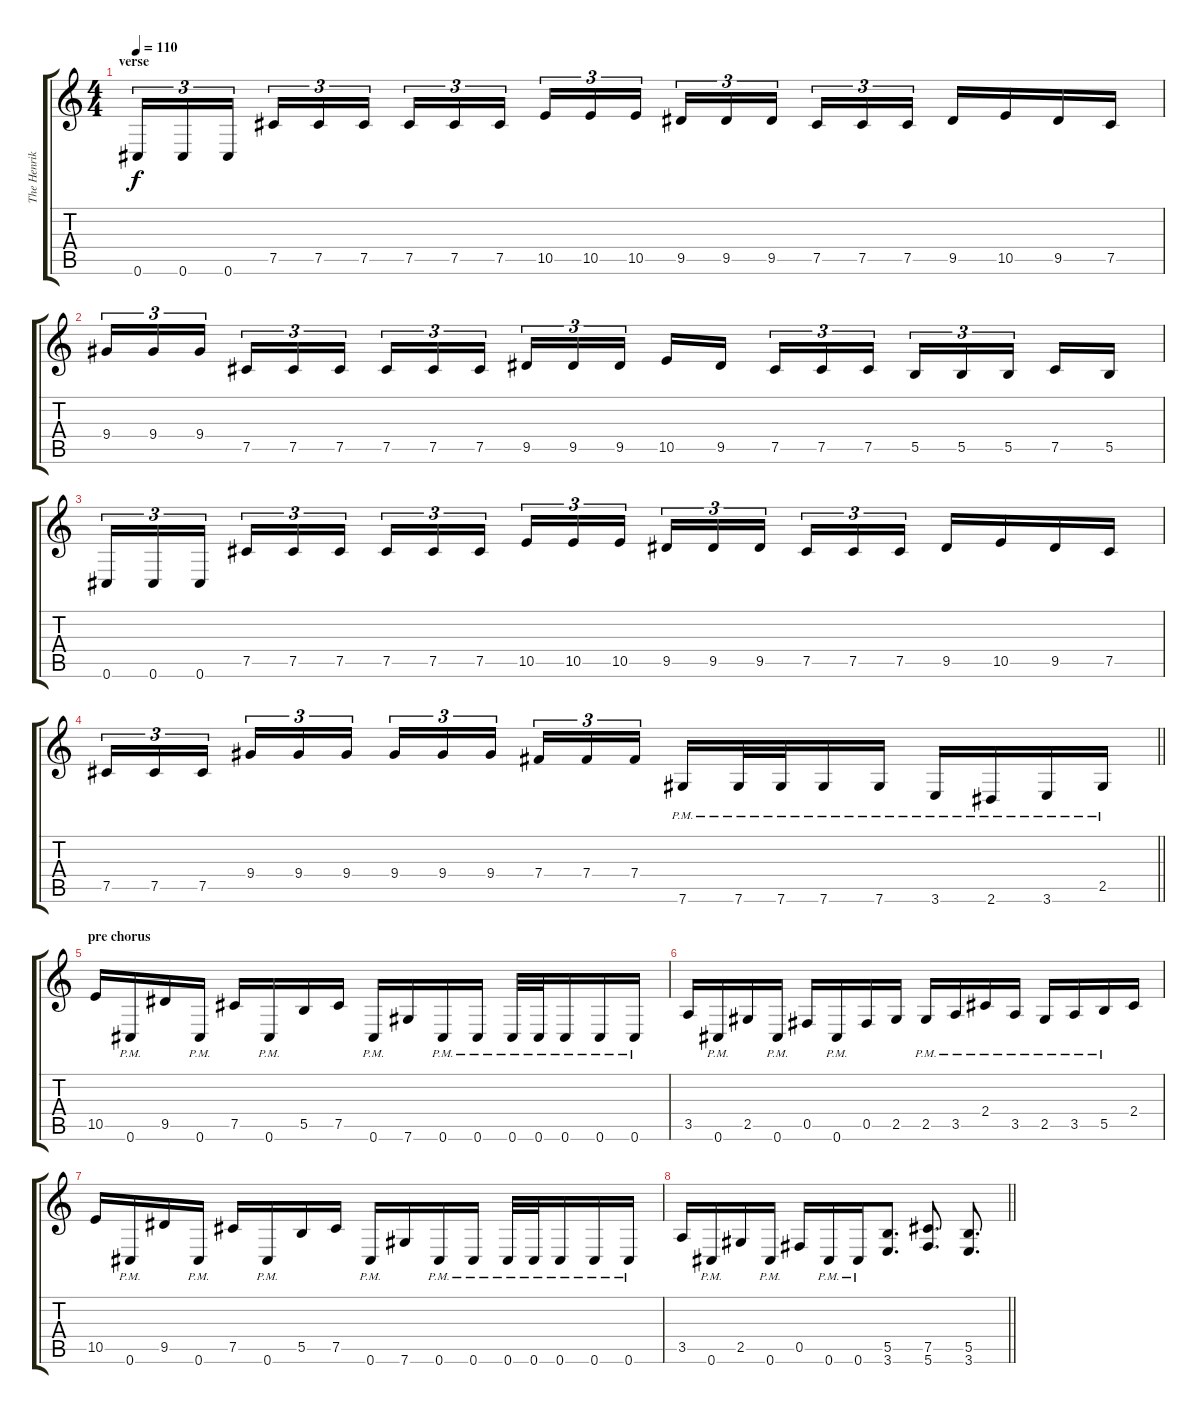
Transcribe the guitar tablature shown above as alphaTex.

\track ("The Henriksson" "The Henrik") {instrument distortionguitar}
\staff {score tabs}
\tuning (Db4 Ab3 E3 B2 Gb2 Db2) {hide}
\ts (4 4)
\section ("" "verse")
\tempo 110
\clef g2
\ks c
0.6.16{tu (3 2) dy f} 0.6.16{tu (3 2)} 0.6.16{tu (3 2) beam splitsecondary} 7.5.16{tu (3 2)} 7.5.16{tu (3 2)} 7.5.16{tu (3 2)} 7.5.16{tu (3 2)} 7.5.16{tu (3 2)} 7.5.16{tu (3 2) beam splitsecondary} 10.5.16{tu (3 2)} 10.5.16{tu (3 2)} 10.5.16{tu (3 2)} 9.5.16{tu (3 2)} 9.5.16{tu (3 2)} 9.5.16{tu (3 2) beam splitsecondary} 7.5.16{tu (3 2)} 7.5.16{tu (3 2)} 7.5.16{tu (3 2)} 9.5.16 10.5.16 9.5.16 7.5.16 |
9.4.16{tu (3 2)} 9.4.16{tu (3 2)} 9.4.16{tu (3 2) beam splitsecondary} 7.5.16{tu (3 2)} 7.5.16{tu (3 2)} 7.5.16{tu (3 2)} 7.5.16{tu (3 2)} 7.5.16{tu (3 2)} 7.5.16{tu (3 2) beam splitsecondary} 9.5.16{tu (3 2)} 9.5.16{tu (3 2)} 9.5.16{tu (3 2)} 10.5.16 9.5.16{beam splitsecondary} 7.5.16{tu (3 2)} 7.5.16{tu (3 2)} 7.5.16{tu (3 2)} 5.5.16{tu (3 2)} 5.5.16{tu (3 2)} 5.5.16{tu (3 2) beam splitsecondary} 7.5.16 5.5.16 |
0.6.16{tu (3 2)} 0.6.16{tu (3 2)} 0.6.16{tu (3 2) beam splitsecondary} 7.5.16{tu (3 2)} 7.5.16{tu (3 2)} 7.5.16{tu (3 2)} 7.5.16{tu (3 2)} 7.5.16{tu (3 2)} 7.5.16{tu (3 2) beam splitsecondary} 10.5.16{tu (3 2)} 10.5.16{tu (3 2)} 10.5.16{tu (3 2)} 9.5.16{tu (3 2)} 9.5.16{tu (3 2)} 9.5.16{tu (3 2) beam splitsecondary} 7.5.16{tu (3 2)} 7.5.16{tu (3 2)} 7.5.16{tu (3 2)} 9.5.16 10.5.16 9.5.16 7.5.16 |
\barLineRight lightlight
7.5.16{tu (3 2)} 7.5.16{tu (3 2)} 7.5.16{tu (3 2) beam splitsecondary} 9.4.16{tu (3 2)} 9.4.16{tu (3 2)} 9.4.16{tu (3 2)} 9.4.16{tu (3 2)} 9.4.16{tu (3 2)} 9.4.16{tu (3 2) beam splitsecondary} 7.4.16{tu (3 2)} 7.4.16{tu (3 2)} 7.4.16{tu (3 2)} 7.6{pm}.16 7.6{pm}.32 7.6{pm}.32 7.6{pm}.16 7.6{pm}.16 3.6{pm}.16 2.6{pm}.16 3.6{pm}.16 2.5{pm}.16 |
\section ("" "pre chorus")
10.5.16 0.6{pm}.16 9.5.16 0.6{pm}.16 7.5.16 0.6{pm}.16 5.5.16 7.5.16 0.6{pm}.16 7.6.16 0.6{pm}.16 0.6{pm}.16 0.6{pm}.32 0.6{pm}.32 0.6{pm}.16 0.6{pm}.16 0.6{pm}.16 |
3.5.16 0.6{pm}.16 2.5.16 0.6{pm}.16 0.5.16 0.6{pm}.16 0.5.16 2.5.16 2.5{pm}.16 3.5{pm}.16 2.4{pm}.16 3.5{pm}.16 2.5{pm}.16 3.5{pm}.16 5.5{pm}.16 2.4.16 |
10.5.16 0.6{pm}.16 9.5.16 0.6{pm}.16 7.5.16 0.6{pm}.16 5.5.16 7.5.16 0.6{pm}.16 7.6.16 0.6{pm}.16 0.6{pm}.16 0.6{pm}.32 0.6{pm}.32 0.6{pm}.16 0.6{pm}.16 0.6{pm}.16 |
\barLineRight lightlight
3.5.16 0.6{pm}.16 2.5.16 0.6{pm}.16 0.5.16 0.6{pm}.16 0.6{pm}.16 (5.5 3.6).8{d} (7.5 5.6).8{d} (5.5 3.6).8{d}
